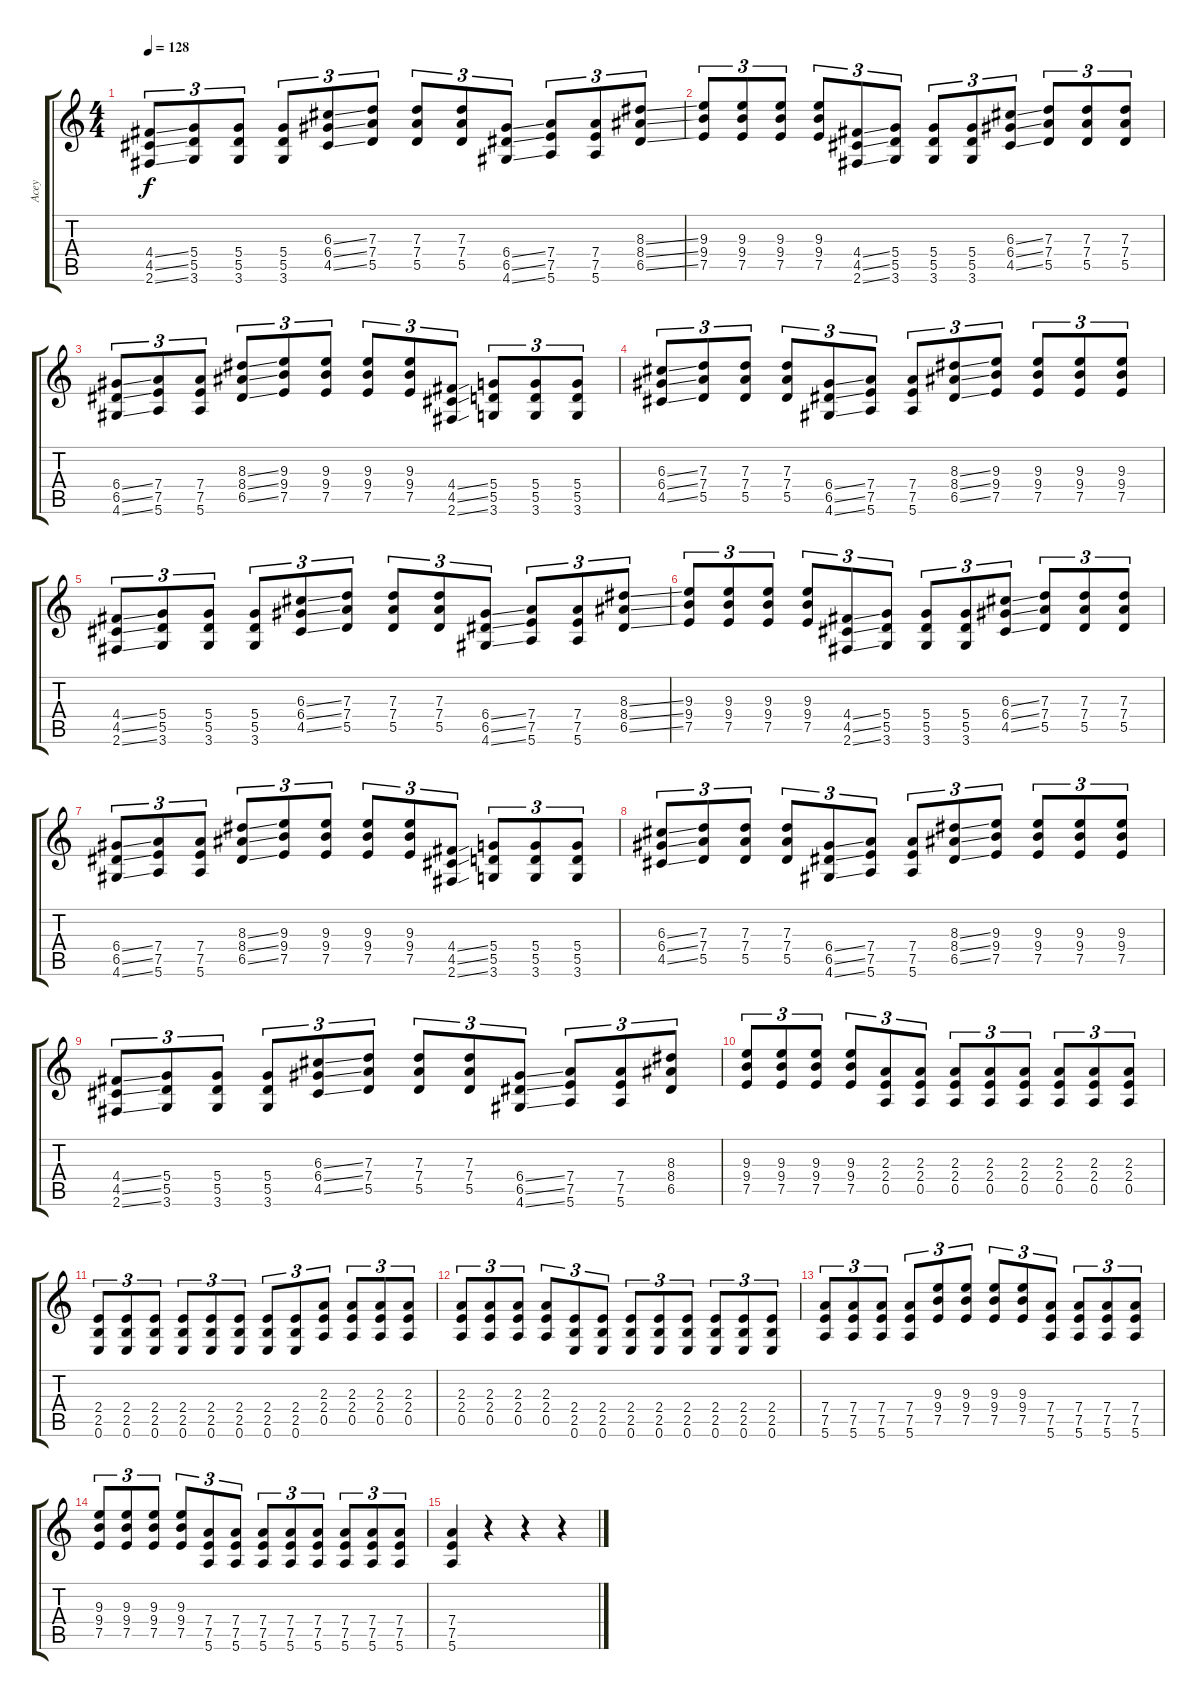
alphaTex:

\track ("Acey" "Acey") {instrument overdrivenguitar}
\staff {score tabs}
\tuning (E4 B3 G3 D3 A2 E2) {hide}
\ts (4 4)
\tempo 128
\clef g2
\ks c
(4.4{ss} 4.5{ss} 2.6{ss}).8{tu (3 2) dy f} (5.4 5.5 3.6).8{tu (3 2)} (5.4 5.5 3.6).8{tu (3 2)} (5.4 5.5 3.6).8{tu (3 2)} (6.3{ss} 6.4{ss} 4.5{ss}).8{tu (3 2)} (7.3 7.4 5.5).8{tu (3 2)} (7.3 7.4 5.5).8{tu (3 2)} (7.3 7.4 5.5).8{tu (3 2)} (6.4{ss} 6.5{ss} 4.6{ss}).8{tu (3 2)} (7.4 7.5 5.6).8{tu (3 2)} (7.4 7.5 5.6).8{tu (3 2)} (8.3{ss} 8.4{ss} 6.5{ss}).8{tu (3 2)} |
(9.3 9.4 7.5).8{tu (3 2)} (9.3 9.4 7.5).8{tu (3 2)} (9.3 9.4 7.5).8{tu (3 2)} (9.3 9.4 7.5).8{tu (3 2)} (4.4{ss} 4.5{ss} 2.6{ss}).8{tu (3 2)} (5.4 5.5 3.6).8{tu (3 2)} (5.4 5.5 3.6).8{tu (3 2)} (5.4 5.5 3.6).8{tu (3 2)} (6.3{ss} 6.4{ss} 4.5{ss}).8{tu (3 2)} (7.3 7.4 5.5).8{tu (3 2)} (7.3 7.4 5.5).8{tu (3 2)} (7.3 7.4 5.5).8{tu (3 2)} |
(6.4{ss} 6.5{ss} 4.6{ss}).8{tu (3 2)} (7.4 7.5 5.6).8{tu (3 2)} (7.4 7.5 5.6).8{tu (3 2)} (8.3{ss} 8.4{ss} 6.5{ss}).8{tu (3 2)} (9.3 9.4 7.5).8{tu (3 2)} (9.3 9.4 7.5).8{tu (3 2)} (9.3 9.4 7.5).8{tu (3 2)} (9.3 9.4 7.5).8{tu (3 2)} (4.4{ss} 4.5{ss} 2.6{ss}).8{tu (3 2)} (5.4 5.5 3.6).8{tu (3 2)} (5.4 5.5 3.6).8{tu (3 2)} (5.4 5.5 3.6).8{tu (3 2)} |
(6.3{ss} 6.4{ss} 4.5{ss}).8{tu (3 2)} (7.3 7.4 5.5).8{tu (3 2)} (7.3 7.4 5.5).8{tu (3 2)} (7.3 7.4 5.5).8{tu (3 2)} (6.4{ss} 6.5{ss} 4.6{ss}).8{tu (3 2)} (7.4 7.5 5.6).8{tu (3 2)} (7.4 7.5 5.6).8{tu (3 2)} (8.3{ss} 8.4{ss} 6.5{ss}).8{tu (3 2)} (9.3 9.4 7.5).8{tu (3 2)} (9.3 9.4 7.5).8{tu (3 2)} (9.3 9.4 7.5).8{tu (3 2)} (9.3 9.4 7.5).8{tu (3 2)} |
(4.4{ss} 4.5{ss} 2.6{ss}).8{tu (3 2)} (5.4 5.5 3.6).8{tu (3 2)} (5.4 5.5 3.6).8{tu (3 2)} (5.4 5.5 3.6).8{tu (3 2)} (6.3{ss} 6.4{ss} 4.5{ss}).8{tu (3 2)} (7.3 7.4 5.5).8{tu (3 2)} (7.3 7.4 5.5).8{tu (3 2)} (7.3 7.4 5.5).8{tu (3 2)} (6.4{ss} 6.5{ss} 4.6{ss}).8{tu (3 2)} (7.4 7.5 5.6).8{tu (3 2)} (7.4 7.5 5.6).8{tu (3 2)} (8.3{ss} 8.4{ss} 6.5{ss}).8{tu (3 2)} |
(9.3 9.4 7.5).8{tu (3 2)} (9.3 9.4 7.5).8{tu (3 2)} (9.3 9.4 7.5).8{tu (3 2)} (9.3 9.4 7.5).8{tu (3 2)} (4.4{ss} 4.5{ss} 2.6{ss}).8{tu (3 2)} (5.4 5.5 3.6).8{tu (3 2)} (5.4 5.5 3.6).8{tu (3 2)} (5.4 5.5 3.6).8{tu (3 2)} (6.3{ss} 6.4{ss} 4.5{ss}).8{tu (3 2)} (7.3 7.4 5.5).8{tu (3 2)} (7.3 7.4 5.5).8{tu (3 2)} (7.3 7.4 5.5).8{tu (3 2)} |
(6.4{ss} 6.5{ss} 4.6{ss}).8{tu (3 2)} (7.4 7.5 5.6).8{tu (3 2)} (7.4 7.5 5.6).8{tu (3 2)} (8.3{ss} 8.4{ss} 6.5{ss}).8{tu (3 2)} (9.3 9.4 7.5).8{tu (3 2)} (9.3 9.4 7.5).8{tu (3 2)} (9.3 9.4 7.5).8{tu (3 2)} (9.3 9.4 7.5).8{tu (3 2)} (4.4{ss} 4.5{ss} 2.6{ss}).8{tu (3 2)} (5.4 5.5 3.6).8{tu (3 2)} (5.4 5.5 3.6).8{tu (3 2)} (5.4 5.5 3.6).8{tu (3 2)} |
(6.3{ss} 6.4{ss} 4.5{ss}).8{tu (3 2)} (7.3 7.4 5.5).8{tu (3 2)} (7.3 7.4 5.5).8{tu (3 2)} (7.3 7.4 5.5).8{tu (3 2)} (6.4{ss} 6.5{ss} 4.6{ss}).8{tu (3 2)} (7.4 7.5 5.6).8{tu (3 2)} (7.4 7.5 5.6).8{tu (3 2)} (8.3{ss} 8.4{ss} 6.5{ss}).8{tu (3 2)} (9.3 9.4 7.5).8{tu (3 2)} (9.3 9.4 7.5).8{tu (3 2)} (9.3 9.4 7.5).8{tu (3 2)} (9.3 9.4 7.5).8{tu (3 2)} |
(4.4{ss} 4.5{ss} 2.6{ss}).8{tu (3 2)} (5.4 5.5 3.6).8{tu (3 2)} (5.4 5.5 3.6).8{tu (3 2)} (5.4 5.5 3.6).8{tu (3 2)} (6.3{ss} 6.4{ss} 4.5{ss}).8{tu (3 2)} (7.3 7.4 5.5).8{tu (3 2)} (7.3 7.4 5.5).8{tu (3 2)} (7.3 7.4 5.5).8{tu (3 2)} (6.4{ss} 6.5{ss} 4.6{ss}).8{tu (3 2)} (7.4 7.5 5.6).8{tu (3 2)} (7.4 7.5 5.6).8{tu (3 2)} (8.3 8.4 6.5).8{tu (3 2)} |
(9.3 9.4 7.5).8{tu (3 2)} (9.3 9.4 7.5).8{tu (3 2)} (9.3 9.4 7.5).8{tu (3 2)} (9.3 9.4 7.5).8{tu (3 2)} (2.3 2.4 0.5).8{tu (3 2)} (2.3 2.4 0.5).8{tu (3 2)} (2.3 2.4 0.5).8{tu (3 2)} (2.3 2.4 0.5).8{tu (3 2)} (2.3 2.4 0.5).8{tu (3 2)} (2.3 2.4 0.5).8{tu (3 2)} (2.3 2.4 0.5).8{tu (3 2)} (2.3 2.4 0.5).8{tu (3 2)} |
(2.4 2.5 0.6).8{tu (3 2)} (2.4 2.5 0.6).8{tu (3 2)} (2.4 2.5 0.6).8{tu (3 2)} (2.4 2.5 0.6).8{tu (3 2)} (2.4 2.5 0.6).8{tu (3 2)} (2.4 2.5 0.6).8{tu (3 2)} (2.4 2.5 0.6).8{tu (3 2)} (2.4 2.5 0.6).8{tu (3 2)} (2.3 2.4 0.5).8{tu (3 2)} (2.3 2.4 0.5).8{tu (3 2)} (2.3 2.4 0.5).8{tu (3 2)} (2.3 2.4 0.5).8{tu (3 2)} |
(2.3 2.4 0.5).8{tu (3 2)} (2.3 2.4 0.5).8{tu (3 2)} (2.3 2.4 0.5).8{tu (3 2)} (2.3 2.4 0.5).8{tu (3 2)} (2.4 2.5 0.6).8{tu (3 2)} (2.4 2.5 0.6).8{tu (3 2)} (2.4 2.5 0.6).8{tu (3 2)} (2.4 2.5 0.6).8{tu (3 2)} (2.4 2.5 0.6).8{tu (3 2)} (2.4 2.5 0.6).8{tu (3 2)} (2.4 2.5 0.6).8{tu (3 2)} (2.4 2.5 0.6).8{tu (3 2)} |
(7.4 7.5 5.6).8{tu (3 2)} (7.4 7.5 5.6).8{tu (3 2)} (7.4 7.5 5.6).8{tu (3 2)} (7.4 7.5 5.6).8{tu (3 2)} (9.3 9.4 7.5).8{tu (3 2)} (9.3 9.4 7.5).8{tu (3 2)} (9.3 9.4 7.5).8{tu (3 2)} (9.3 9.4 7.5).8{tu (3 2)} (7.4 7.5 5.6).8{tu (3 2)} (7.4 7.5 5.6).8{tu (3 2)} (7.4 7.5 5.6).8{tu (3 2)} (7.4 7.5 5.6).8{tu (3 2)} |
(9.3 9.4 7.5).8{tu (3 2)} (9.3 9.4 7.5).8{tu (3 2)} (9.3 9.4 7.5).8{tu (3 2)} (9.3 9.4 7.5).8{tu (3 2)} (7.4 7.5 5.6).8{tu (3 2)} (7.4 7.5 5.6).8{tu (3 2)} (7.4 7.5 5.6).8{tu (3 2)} (7.4 7.5 5.6).8{tu (3 2)} (7.4 7.5 5.6).8{tu (3 2)} (7.4 7.5 5.6).8{tu (3 2)} (7.4 7.5 5.6).8{tu (3 2)} (7.4 7.5 5.6).8{tu (3 2)} |
(7.4 7.5 5.6).4 r.4 r.4 r.4
